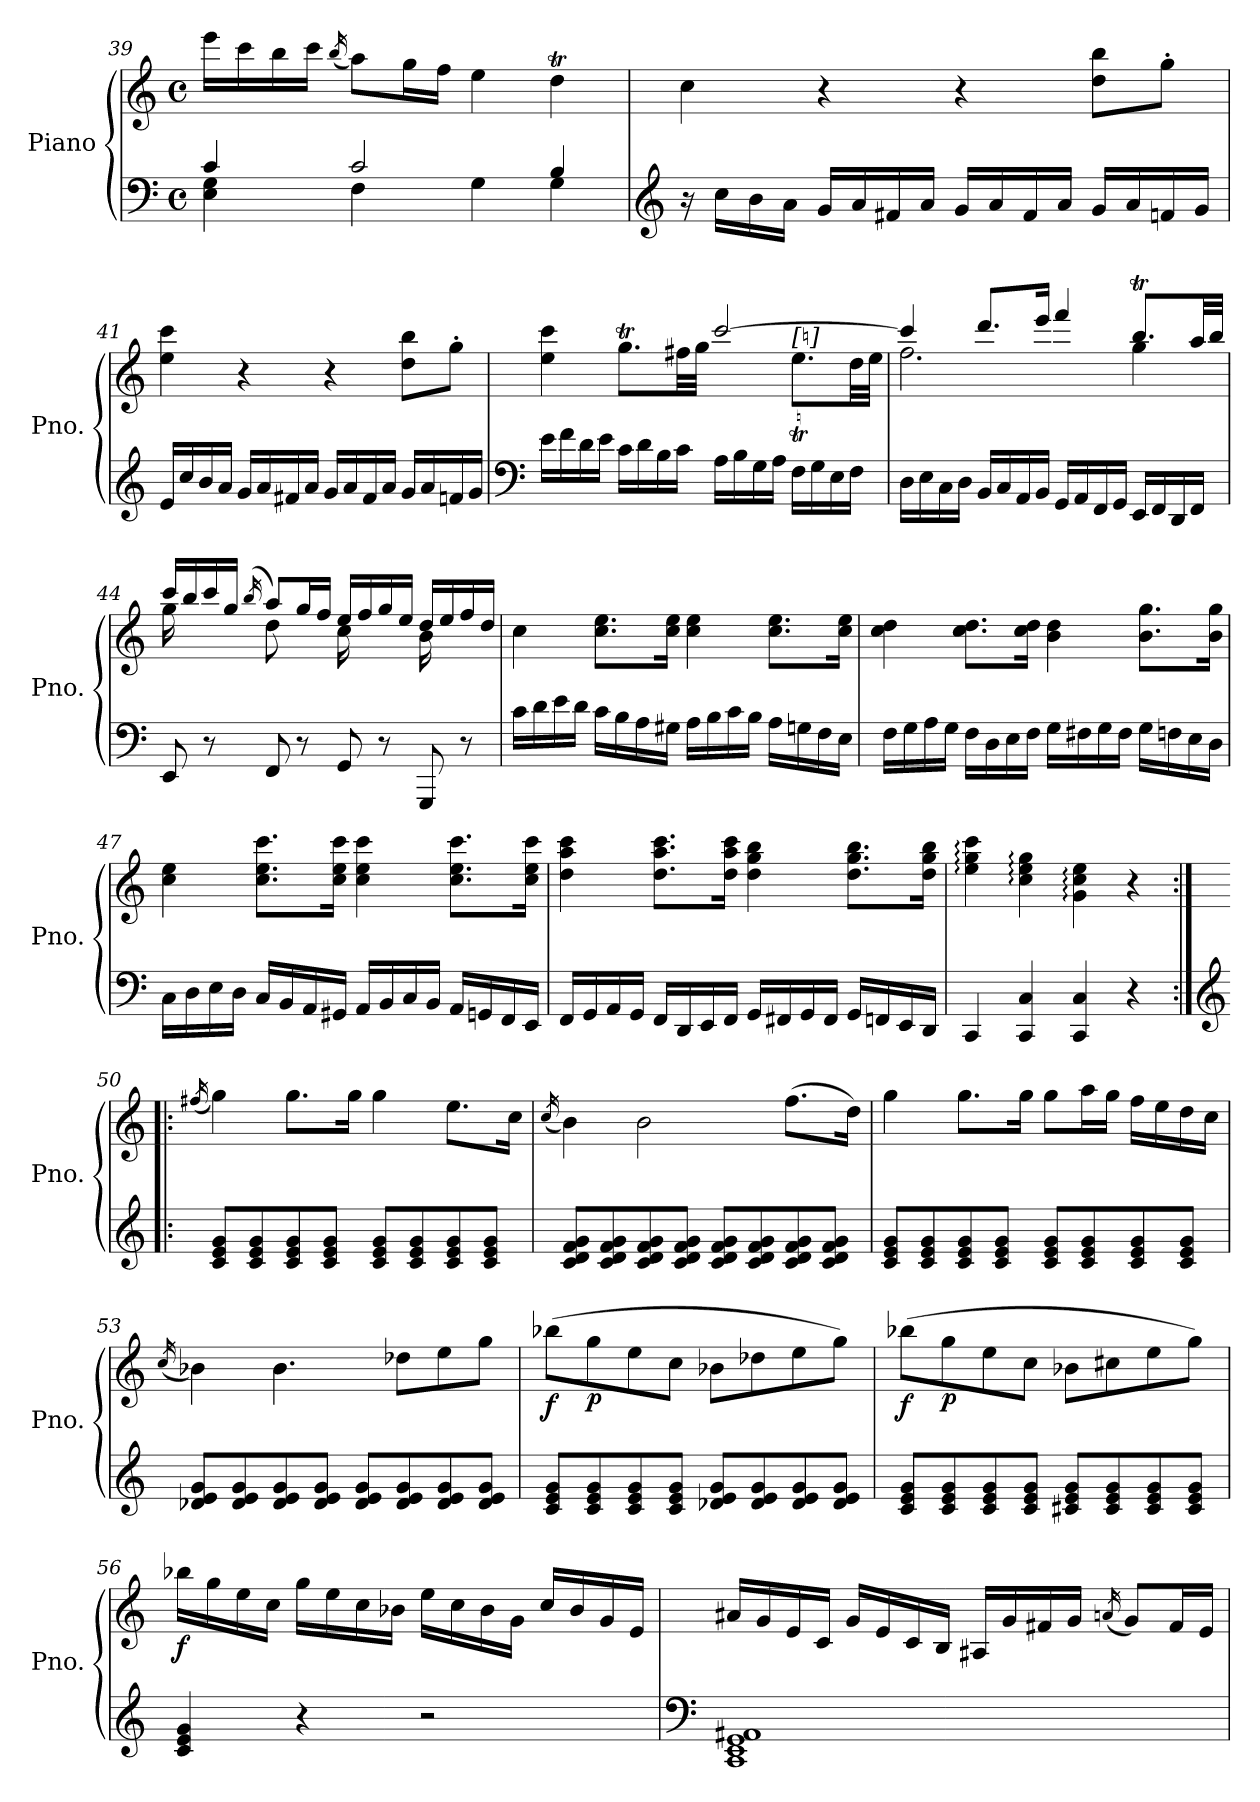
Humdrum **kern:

**kern	**kern	**dynam
*part1	*part1	*part1
*staff2	*staff1	*staff1/2
*I"Piano	*	*
*I'Pno.	*	*
*clefF4	*clefG2	*
*k[]	*k[]	*
*M4/4	*M4/4	*
*met(c)	*met(c)	*
=39	=39	=39
*^	*	*
4c/	4E\ 4G\	16eee\LL	.
.	.	16ccc\	.
.	.	16bb\	.
.	.	16ccc\JJ	.
.	.	(<16qbb/	.
2c/	4F\	8aa\L)	.
.	.	16gg\L	.
.	.	16ff\JJ	.
.	4G\	4ee\	.
4B/	4G\	4ddT\	.
*v	*v	*	*
=40	=40	=40
*clefG2	*	*
16r	4cc\	.
16cc\LL	.	.
16b\	.	.
16a\JJ	.	.
16g/LL	4r	.
16a/	.	.
16f#X/	.	.
16a/JJ	.	.
16g/LL	4r	.
16a/	.	.
16f#/	.	.
16a/JJ	.	.
16g/LL	8dd\ 8bb\L	.
16a/	.	.
16fn/	8gg'\J	.
16g/JJ	.	.
=41	=41	=41
16e/LL	4ee\ 4ccc\	.
16cc/	.	.
16b/	.	.
16a/JJ	.	.
16g/LL	4r	.
16a/	.	.
16f#X/	.	.
16a/JJ	.	.
16g/LL	4r	.
16a/	.	.
16f#/	.	.
16a/JJ	.	.
16g/LL	8dd\ 8bb\L	.
16a/	.	.
16fn/	8gg'\J	.
16g/JJ	.	.
=42	=42	=42
*clefF4	*	*
*	*^	*
16e\LL	4ee\ 4ccc\	2.ryy	.
16f\	.	.	.
16d\	.	.	.
16e\JJ	.	.	.
16c\LL	8.ggT\L	.	.
16d\	.	.	.
16B\	.	.	.
16c\JJ	32ff#X\LL	.	.
.	32gg\JJJ	.	.
16A\LL	[2ccc/	.	.
16B\	.	.	.
16G\	.	.	.
16A\JJ	.	.	.
!	!	!LO:TX:a:t=[♮]	!
16F\LL	.	8.eet\L	.
16G\	.	.	.
16E\	.	.	.
16F\JJ	.	32dd\LL	.
.	.	32ee\JJJ	.
=43	=43	=43	=43
16D\LL	4ccc/]	2.ff\	.
16E\	.	.	.
16C\	.	.	.
16D\JJ	.	.	.
16BB/LL	8.ddd/L	.	.
16C/	.	.	.
16AA/	.	.	.
16BB/JJ	16eee/Jk	.	.
16GG/LL	4fff/	.	.
16AA/	.	.	.
16FF/	.	.	.
16GG/JJ	.	.	.
16EE/LL	8.bbt/L	4gg\	.
16FF/	.	.	.
16DD/	.	.	.
16FF/JJ	32aa/LL	.	.
.	32bb/JJJ	.	.
=44	=44	=44	=44
8EE/	16ccc/LL	16gg\	.
.	16bb/	16ryy	.
8r	16ccc/	8ryy	.
.	16gg/JJ	.	.
.	(<16qbb/	.	.
8FF/	8aa/L)	8dd\	.
8r	16gg/L	8ryy	.
.	16ff/JJ	.	.
8GG/	16ee/LL	16cc\	.
.	16ff/	16ryy	.
8r	16gg/	8ryy	.
.	16ee/JJ	.	.
8GGG/	16dd/LL	16b\	.
.	16ee/	16ryy	.
8r	16ff/	8ryy	.
.	16dd/JJ	.	.
*	*v	*v	*
=45	=45	=45
16c\LL	4cc\	.
16d\	.	.
16e\	.	.
16d\JJ	.	.
16c\LL	8.cc\ 8.ee\L	.
16B\	.	.
16A\	.	.
16G#X\JJ	16cc\ 16ee\Jk	.
16A\LL	4cc\ 4ee\	.
16B\	.	.
16c\	.	.
16B\JJ	.	.
16A\LL	8.cc\ 8.ee\L	.
16Gn\	.	.
16F\	.	.
16E\JJ	16cc\ 16ee\Jk	.
=46	=46	=46
16F\LL	4cc\ 4dd\	.
16G\	.	.
16A\	.	.
16G\JJ	.	.
16F\LL	8.cc\ 8.dd\L	.
16D\	.	.
16E\	.	.
16F\JJ	16cc\ 16dd\Jk	.
16G\LL	4b\ 4dd\	.
16F#X\	.	.
16G\	.	.
16F#\JJ	.	.
16G\LL	8.b\ 8.gg\L	.
16Fn\	.	.
16E\	.	.
16D\JJ	16b\ 16gg\Jk	.
=47	=47	=47
16C\LL	4cc\ 4ee\	.
16D\	.	.
16E\	.	.
16D\JJ	.	.
16C/LL	8.cc\ 8.ee\ 8.ccc\L	.
16BB/	.	.
16AA/	.	.
16GG#X/JJ	16cc\ 16ee\ 16ccc\Jk	.
16AA/LL	4cc\ 4ee\ 4ccc\	.
16BB/	.	.
16C/	.	.
16BB/JJ	.	.
16AA/LL	8.cc\ 8.ee\ 8.ccc\L	.
16GGn/	.	.
16FF/	.	.
16EE/JJ	16cc\ 16ee\ 16ccc\Jk	.
=48	=48	=48
16FF/LL	4dd\ 4aa\ 4ccc\	.
16GG/	.	.
16AA/	.	.
16GG/JJ	.	.
16FF/LL	8.dd\ 8.aa\ 8.ccc\L	.
16DD/	.	.
16EE/	.	.
16FF/JJ	16dd\ 16aa\ 16ccc\Jk	.
16GG/LL	4dd\ 4gg\ 4bb\	.
16FF#X/	.	.
16GG/	.	.
16FF#/JJ	.	.
16GG/LL	8.dd\ 8.gg\ 8.bb\L	.
16FFn/	.	.
16EE/	.	.
16DD/JJ	16dd\ 16gg\ 16bb\Jk	.
=49	=49	=49
4CC/	4ee\: 4gg\: 4ccc\:	.
4CC/ 4C/	4cc\: 4ee\: 4gg\:	.
4CC/ 4C/	4g\: 4cc\: 4ee\:	.
4r	4r	.
=50:|!|:	=50:|!|:	=50:|!|:
*clefG2	*	*
.	(<16qff#X/	.
8c/ 8e/ 8g/L	4gg\)	.
8c/ 8e/ 8g/	.	.
8c/ 8e/ 8g/	8.gg\L	.
8c/ 8e/ 8g/J	.	.
.	16gg\Jk	.
8c/ 8e/ 8g/L	4gg\	.
8c/ 8e/ 8g/	.	.
8c/ 8e/ 8g/	8.ee\L	.
8c/ 8e/ 8g/J	.	.
.	16cc\Jk	.
=51	=51	=51
.	(<16qcc/	.
8c/ 8d/ 8f/ 8g/L	4b\)	.
8c/ 8d/ 8f/ 8g/	.	.
8c/ 8d/ 8f/ 8g/	2b\	.
8c/ 8d/ 8f/ 8g/J	.	.
8c/ 8d/ 8f/ 8g/L	.	.
8c/ 8d/ 8f/ 8g/	.	.
8c/ 8d/ 8f/ 8g/	(>8.ff\L	.
8c/ 8d/ 8f/ 8g/J	.	.
.	16dd\Jk)	.
=52	=52	=52
8c/ 8e/ 8g/L	4gg\	.
8c/ 8e/ 8g/	.	.
8c/ 8e/ 8g/	8.gg\L	.
8c/ 8e/ 8g/J	.	.
.	16gg\Jk	.
8c/ 8e/ 8g/L	8gg\L	.
8c/ 8e/ 8g/	16aa\L	.
.	16gg\JJ	.
8c/ 8e/ 8g/	16ff\LL	.
.	16ee\	.
8c/ 8e/ 8g/J	16dd\	.
.	16cc\JJ	.
=53	=53	=53
.	(<16qcc/	.
8d-X/ 8e/ 8g/L	4b-X\)	.
8d-/ 8e/ 8g/	.	.
8d-/ 8e/ 8g/	4.b-\	.
8d-/ 8e/ 8g/J	.	.
8d-/ 8e/ 8g/L	.	.
8d-/ 8e/ 8g/	8dd-X\L	.
8d-/ 8e/ 8g/	8ee\	.
8d-/ 8e/ 8g/J	8gg\J	.
=54	=54	=54
!	!	!LO:DY:b
8c/ 8e/ 8g/L	(>8bb-X\L	f
!	!	!LO:DY:b
8c/ 8e/ 8g/	8gg\	p
8c/ 8e/ 8g/	8ee\	.
8c/ 8e/ 8g/J	8cc\J	.
8d-X/ 8e/ 8g/L	8b-X\L	.
8d-/ 8e/ 8g/	8dd-X\	.
8d-/ 8e/ 8g/	8ee\	.
8d-/ 8e/ 8g/J	8gg\J)	.
=55	=55	=55
!	!	!LO:DY:b
8c/ 8e/ 8g/L	(>8bb-X\L	f
!	!	!LO:DY:b
8c/ 8e/ 8g/	8gg\	p
8c/ 8e/ 8g/	8ee\	.
8c/ 8e/ 8g/J	8cc\J	.
8c#X/ 8e/ 8g/L	8b-X\L	.
8c#/ 8e/ 8g/	8cc#X\	.
8c#/ 8e/ 8g/	8ee\	.
8c#/ 8e/ 8g/J	8gg\J)	.
=56	=56	=56
!	!	!LO:DY:b
4c/ 4e/ 4g/	16bb-X\LL	f
.	16gg\	.
.	16ee\	.
.	16cc\JJ	.
4r	16gg\LL	.
.	16ee\	.
.	16cc\	.
.	16b-X\JJ	.
2r	16ee\LL	.
.	16cc\	.
.	16b-\	.
.	16g\JJ	.
.	16cc/LL	.
.	16b-/	.
.	16g/	.
.	16e/JJ	.
=57	=57	=57
*clefF4	*	*
1CC 1EE 1GG 1AA#X	16a#X/LL	.
.	16g/	.
.	16e/	.
.	16c/JJ	.
.	16g/LL	.
.	16e/	.
.	16c/	.
.	16B/JJ	.
.	16A#X/LL	.
.	16g/	.
.	16f#X/	.
.	16g/JJ	.
.	(<16qani/	.
.	8g/L)	.
.	16f#/L	.
.	16e/JJ	.
=	=	=
*-	*-	*-
